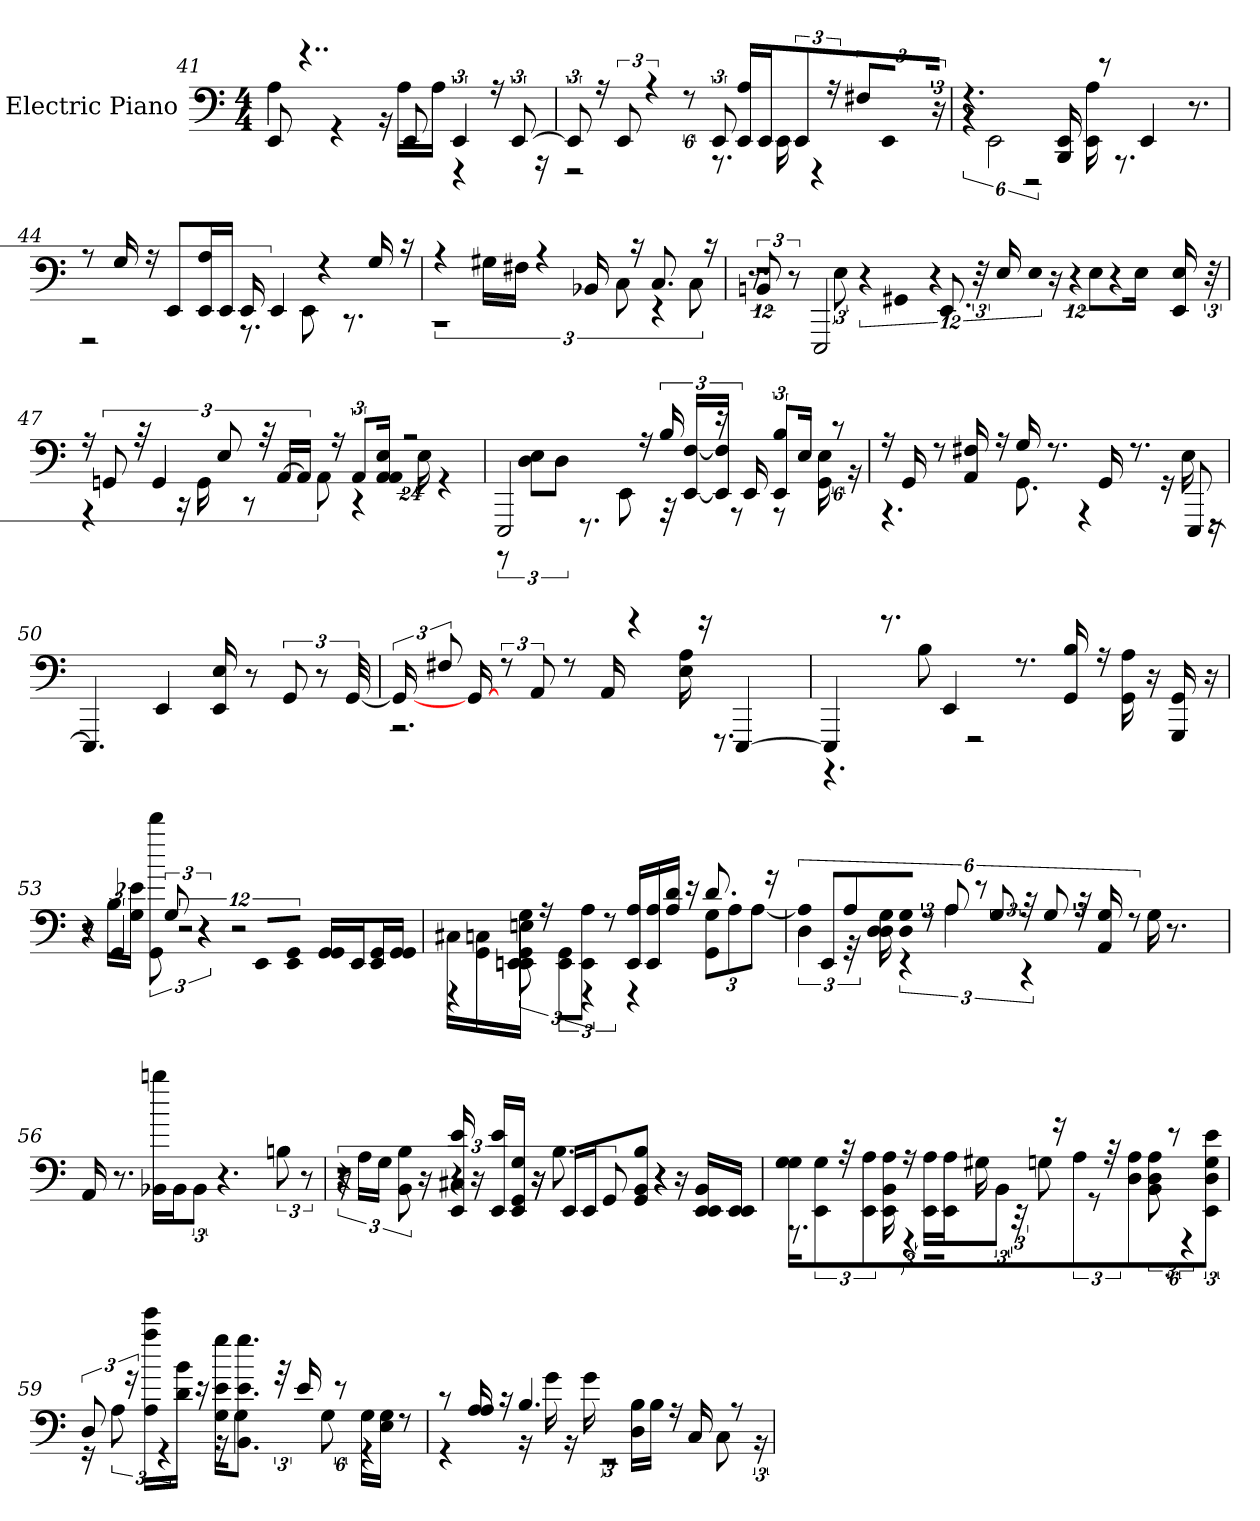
**kern
*part1
*staff1
*I"Electric Piano
*I'E.Pno
*clefF4
*M4/4
=41
*^
8EE	4A
4..r	.
.	4r
.	16r
8EE	16A\LL
.	16A\JJ
6EE	4r
16r	.
[12EE	.
.	16r
=42	=42
12EE]	2r
16r	.
12EE	.
6r	.
48%5r	.
12EE	8.r
16EE/ 16ALL	.
16EE/J	.
.	16EE
12EE/J	.
.	4r
24r	.
12F#X/L	.
8EE/J	.
.	12ryy
24r	.
=43	=43
4.r	12%5r
16BBB 16EE	.
.	6EE
8r	.
4EE	.
.	6r
.	16EE 16A
8.r	8.r
=44	=44
8r	2r
16G	.
16r	.
8EE/L	.
16EE/ 16AL	.
16EE/JJ	.
16EE	8.r
6EE	.
.	8EE
48%7r	.
.	8.r
16G	.
16r	.
=45	=45
4r	3%2r
16G#X\LL	.
16F#X\JJ	.
4r	.
16BB-X	.
.	12C
16r	.
8.C	6r
.	12C
16r	.
=46	=46
*	*^
12BBn	8.r	12%7r
12r	.	.
2EEE	.	.
.	12E	.
.	48%7r	.
.	12GG#X	.
.	12r	.
.	12E	8.EE
48r	4r	.
16E	.	.
16r	.	.
.	.	48%11r
8E\L	.	.
.	16E 16EE	.
16E\Jk	.	.
.	48r	.
*	*v	*v
=47	=47
16r	4r
12GGn	.
48r	.
6GG	.
.	16r
.	16GG
12E	.
.	8r
48r	.
[24AA/LL	.
24AA/JJ]	.
.	12AA
16r	.
12AA/L	48%5r
16AA/ 16E 16AAJk	.
.	16E
48%13r	.
.	4r
=48	=48
2EEE	12r
.	12E\ 12DL
.	12D\J
.	8.r
.	8EE
16r	.
16B	48r
.	[24EE/ [24FLL
16r	24EE/] 24F]JJ
.	12r
16EE	.
12EE/ 12BL	8r
16E/Jk	.
.	16E 16GG
48%5r	.
.	16r
=49	=49
16r	4.r
16GG	.
8r	.
16F#X 16AA	.
16r	.
16G	8.GG
8.r	.
.	4r
16GG	.
8.r	.
.	16r
[8EEE	16E
.	16r
*v	*v
=50
4.EEE]
4EE
16E 16EE
8r
12GG
12r
[48GG
=51
*^
24GG]	2.r
12F#X	.
16GG_	.
12r	.
12AA	.
8r	.
16AA	.
4r	.
.	16E 16A
16r	.
.	8.r
[4EEE	.
.	48%5ryy
=52	=52
4EEE]	4.r
8.r	.
.	8B
4EE	.
.	2r
8.r	.
16GG 16B	.
16r	.
16GG 16A	4ryy
16r	.
16GG 16GGG	.
16r	.
=53	=53
*	*^
8r	8r	4r
6GG	16B\LL	.
.	16G\ 16e-XJJ	.
.	12GG 12ddd	12G
24%7r	.	.
.	6r	6r
.	2r	2r
12EE/L	.	.
12EE/ 12GGJ	.	.
16GG/ 16GGLL	.	.
16EE/J	.	.
16EE/ 16GGL	.	.
16GG/ 16GGJJ	.	.
*	*v	*v
=54	=54
16C#X\LL	4r
16GG\ 16Cn	.
16EEn\ 16EEn 16EnJJ	.
16r	.
12GG\ 12EEL	12GG 12EE 12G
12EE\ 12AJ	6r
12r	.
16EE/ 16ALL	4r
16EE/ 16A	.
16d/ 16AJJ	.
16r	.
8.d	12G\ 12GGL
.	12A\
.	[12A\J
16r	.
=55	=55
48%5A]	6D
12EE/L	.
.	48r
12A/	16G 16D 16D
.	6r
16G/ 16DJk	.
12r	.
8A	6A
8r	.
.	6r
12G	.
48r	16G
8G	.
.	8.r
48r	.
16G 16AA	.
8r	.
.	48%5ryy
*v	*v
=56
16AA
8.r
16bbn\ 16BB-XLL
16BB-\J
12BB-\J
4.r
12Bn
12r
=57
*^
*	*^
16r	6r	3%2r
16A\LL	.	.
16G\JJ	.	.
.	12BB 12B	.
16r	.	.
16C#X 16EE 16e	4r	.
16r	.	.
16EE/ 16eLL	.	.
16GG/ 16G 16EEJJ	.	.
16r	16r	.
16EE/KL	8.B	.
16EE/K	.	.
.	.	12GG
8BB/ 8B 8GGJ	.	.
.	4r	4r
16r	.	.
16EE/ 16EE 16BBLL	.	.
16EE/ 16EEJJ	.	.
*	*v	*v
=58	=58
16G\ 16GKL	8.r
12EE\ 12GJ	.
48r	.
12A 12EE	.
.	16BB 16A 16EE
16r	6r
16A\ 16EEKL	.
16EE\ 16AK	.
.	16G#X
12BB\J	.
.	48r
.	8Gn
16r	.
12A	.
.	8r
48r	.
8D 8A	.
.	12BB 12D 12A
48%5r	.
.	6r
12EE 12D 12G 12e	.
=59	=59
12D	16r
.	12A
24r	.
16eee\ 16A 16aaLL	.
.	6r
16d\ 16bJJ	.
16r	.
16gg\ 16G 16eKL	16r
8.e\ 8.gg 8.BBJ	4G
48r	.
16e	.
.	8G
48%5r	.
16G\LL	4r
16G\ 16EJJ	.
8r	.
=60	=60
8r	4r
16A 16A	.
16r	.
4.B	16r
.	16g
.	16r
.	16g
.	3r
16B\ 16DLL	.
16B\JJ	.
16r	.
16C	.
.	8C
8r	.
.	24r
*v	*v
=
*-
